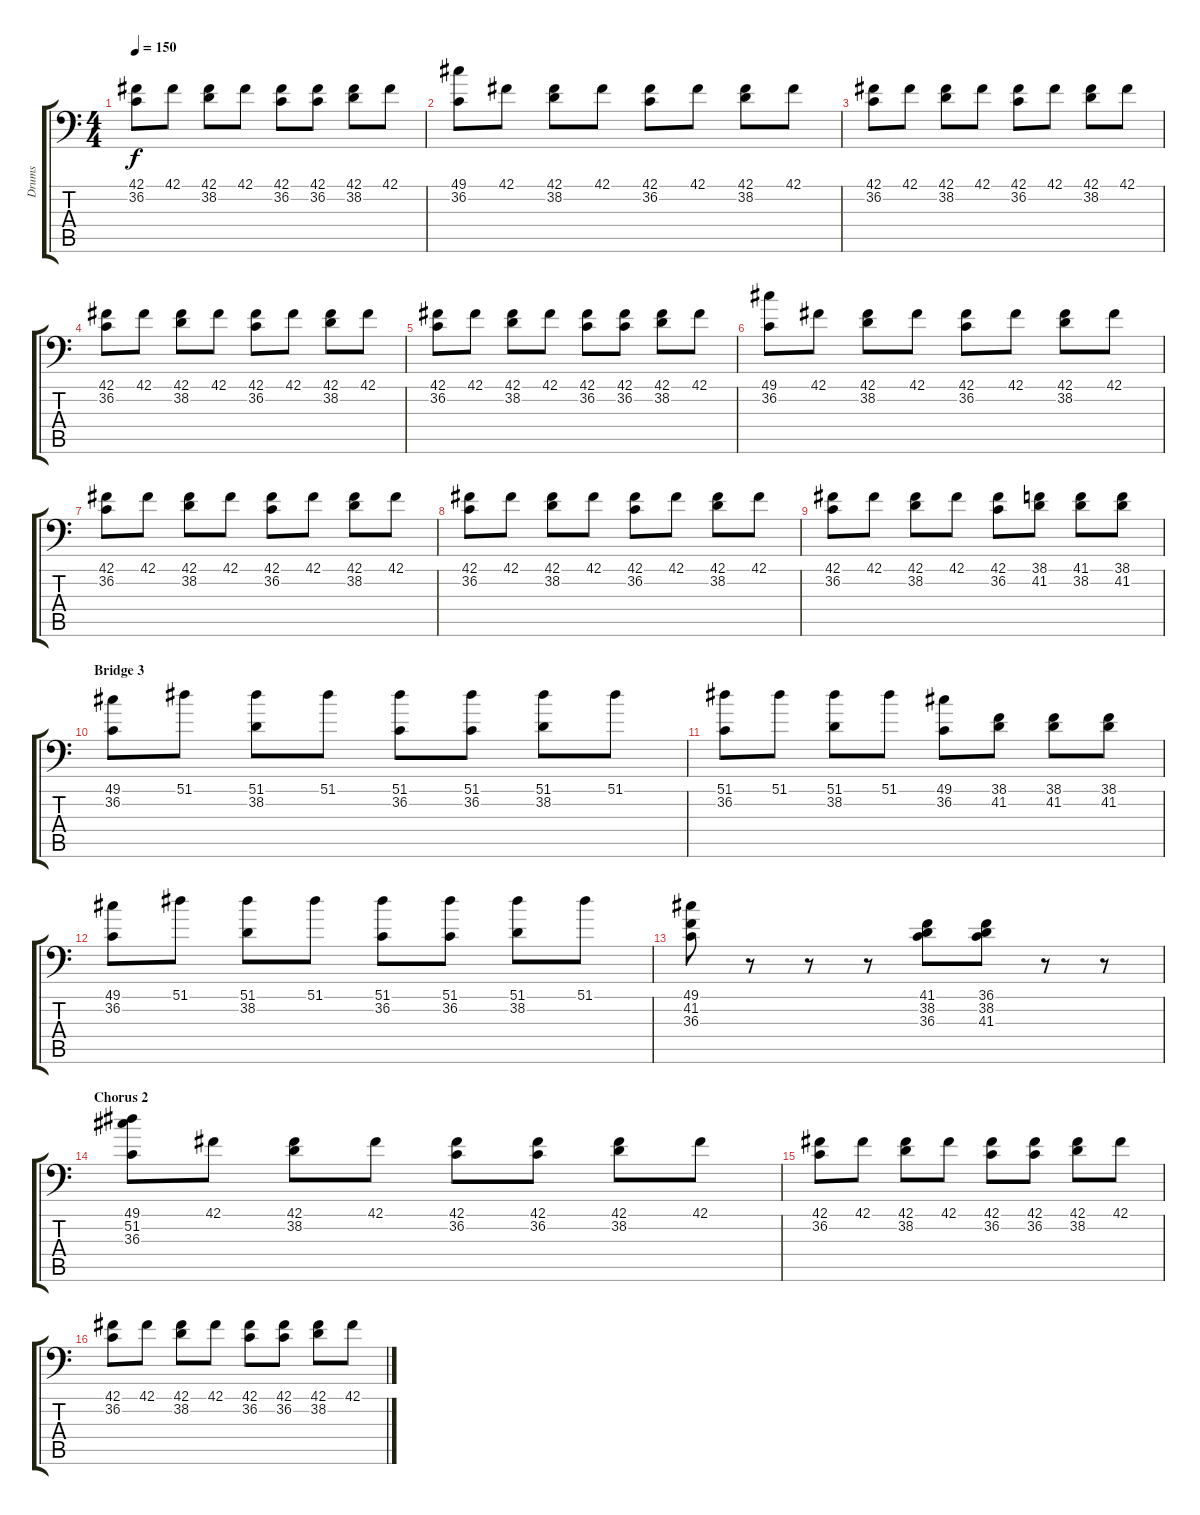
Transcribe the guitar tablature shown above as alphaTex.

\track ("Drums" "Drums") {instrument acousticgrandpiano}
\staff {score tabs}
\tuning (C-1 C-1 C-1 C-1 C-1 C-1) {hide}
\ts (4 4)
\tempo 150
\clef f4
\ks c
(42.1 36.2).8{dy f} 42.1.8 (42.1 38.2).8 42.1.8 (42.1 36.2).8 (42.1 36.2).8 (42.1 38.2).8 42.1.8 |
(49.1 36.2).8 42.1.8 (42.1 38.2).8 42.1.8 (42.1 36.2).8 42.1.8 (42.1 38.2).8 42.1.8 |
(42.1 36.2).8 42.1.8 (42.1 38.2).8 42.1.8 (42.1 36.2).8 42.1.8 (42.1 38.2).8 42.1.8 |
(42.1 36.2).8 42.1.8 (42.1 38.2).8 42.1.8 (42.1 36.2).8 42.1.8 (42.1 38.2).8 42.1.8 |
(42.1 36.2).8 42.1.8 (42.1 38.2).8 42.1.8 (42.1 36.2).8 (42.1 36.2).8 (42.1 38.2).8 42.1.8 |
(49.1 36.2).8 42.1.8 (42.1 38.2).8 42.1.8 (42.1 36.2).8 42.1.8 (42.1 38.2).8 42.1.8 |
(42.1 36.2).8 42.1.8 (42.1 38.2).8 42.1.8 (42.1 36.2).8 42.1.8 (42.1 38.2).8 42.1.8 |
(42.1 36.2).8 42.1.8 (42.1 38.2).8 42.1.8 (42.1 36.2).8 42.1.8 (42.1 38.2).8 42.1.8 |
(42.1 36.2).8 42.1.8 (42.1 38.2).8 42.1.8 (42.1 36.2).8 (38.1 41.2).8 (41.1 38.2).8 (38.1 41.2).8 |
\section ("" "Bridge 3")
(49.1 36.2).8 51.1.8 (51.1 38.2).8 51.1.8 (51.1 36.2).8 (51.1 36.2).8 (51.1 38.2).8 51.1.8 |
(51.1 36.2).8 51.1.8 (51.1 38.2).8 51.1.8 (49.1 36.2).8 (38.1 41.2).8 (38.1 41.2).8 (38.1 41.2).8 |
(49.1 36.2).8 51.1.8 (51.1 38.2).8 51.1.8 (51.1 36.2).8 (51.1 36.2).8 (51.1 38.2).8 51.1.8 |
(49.1 41.2 36.3).8 r.8 r.8 r.8 (41.1 38.2 36.3).8 (36.1 38.2 41.3).8 r.8 r.8 |
\section ("" "Chorus 2")
(49.1 51.2 36.3).8 42.1.8 (42.1 38.2).8 42.1.8 (42.1 36.2).8 (42.1 36.2).8 (42.1 38.2).8 42.1.8 |
(42.1 36.2).8 42.1.8 (42.1 38.2).8 42.1.8 (42.1 36.2).8 (42.1 36.2).8 (42.1 38.2).8 42.1.8 |
(42.1 36.2).8 42.1.8 (42.1 38.2).8 42.1.8 (42.1 36.2).8 (42.1 36.2).8 (42.1 38.2).8 42.1.8
